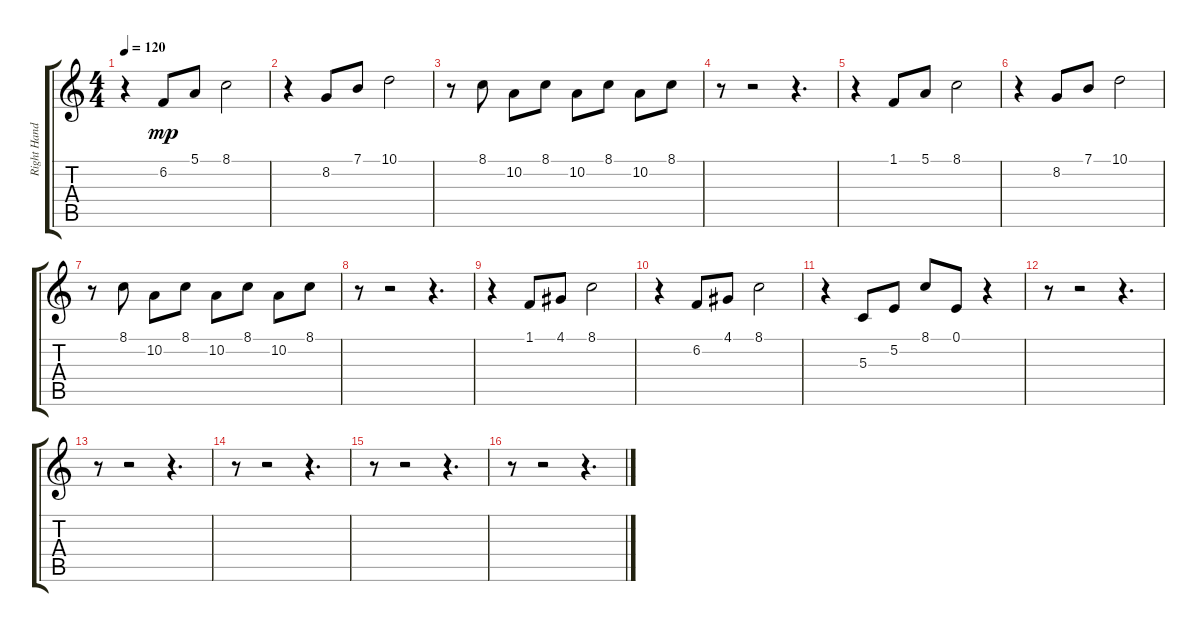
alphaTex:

\track ("Right Hand - G Major - 2nd part" "Right Hand") {instrument violin}
\staff {score tabs}
\tuning (E4 B3 G3 D3 A2 E2) {hide}
\ts (4 4)
\tempo 120
\clef g2
\ks c
r.4{dy mp} 6.2.8 5.1.8 8.1.2 |
r.4 8.2.8 7.1.8 10.1.2 |
r.8 8.1.8 10.2.8 8.1.8 10.2.8 8.1.8 10.2.8 8.1.8 |
r.8 r.2 r.4{d} |
r.4 1.1.8 5.1.8 8.1.2 |
r.4 8.2.8 7.1.8 10.1.2 |
r.8 8.1.8 10.2.8 8.1.8 10.2.8 8.1.8 10.2.8 8.1.8 |
r.8 r.2 r.4{d} |
r.4 1.1.8 4.1.8 8.1.2 |
r.4 6.2.8 4.1.8 8.1.2 |
r.4 5.3.8 5.2.8 8.1.8 0.1.8 r.4 |
r.8 r.2 r.4{d} |
r.8 r.2 r.4{d} |
r.8 r.2 r.4{d} |
r.8 r.2 r.4{d} |
r.8 r.2 r.4{d}
